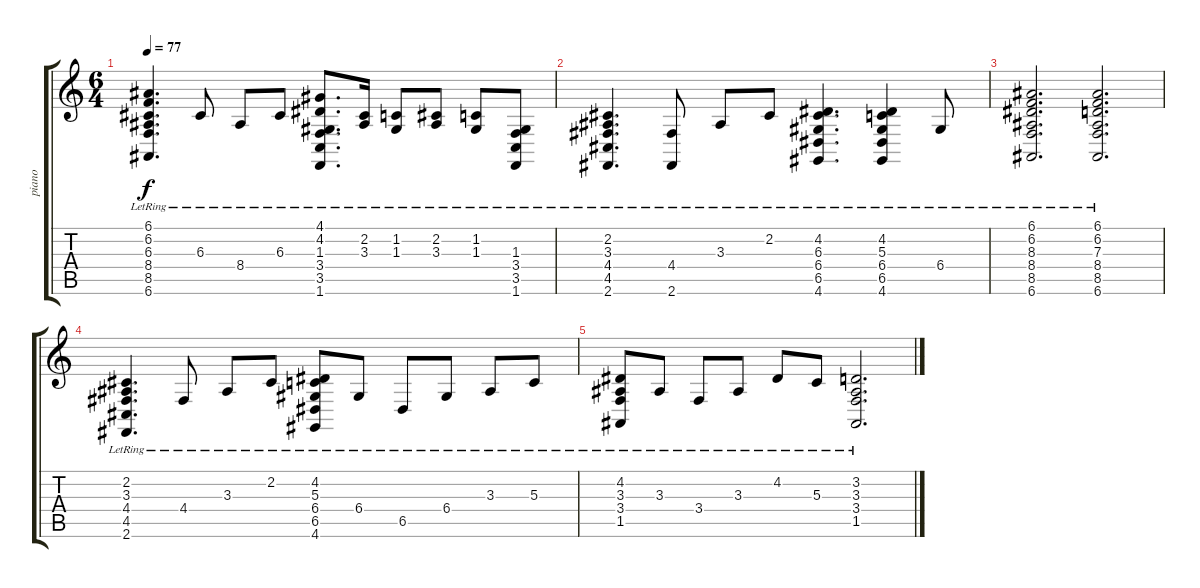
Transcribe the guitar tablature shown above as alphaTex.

\track ("piano" "piano") {instrument acousticgrandpiano}
\staff {score tabs}
\tuning (E4 B3 G3 D3 A2 E2) {hide}
\ts (6 4)
\tempo 77
\clef g2
\ks c
(6.1 6.2 6.3 8.4{lr} 8.5{lr} 6.6{lr}).4{d dy f} 6.3{lr}.8 8.4{lr}.8 6.3{lr}.8 (4.1 4.2{lr} 1.3{lr} 3.4{lr} 3.5{lr} 1.6{lr}).8{d} (2.2{lr} 3.3).16 (1.2{lr} 1.3).8 (2.2{lr} 3.3).8 (1.2{lr} 1.3).8 (1.3{lr} 3.4{lr} 3.5{lr} 1.6{lr}).8 |
(2.2{lr} 3.3{lr} 4.4{lr} 4.5{lr} 2.6{lr}).4{d} (4.4{lr} 2.6).8 3.3{lr}.8 2.2{lr}.8 (4.2{lr} 6.3 6.4{lr} 6.5 4.6{lr}).4{d} (4.2{lr} 5.3{lr} 6.4{lr} 6.5{lr} 4.6{lr}).4 6.4{lr}.8 |
(6.1{lr} 6.2{lr} 8.3{lr} 8.4{lr} 8.5{lr} 6.6{lr}).2{d} (6.1{lr} 6.2{lr} 7.3{lr} 8.4{lr} 8.5{lr} 6.6{lr}).2{d} |
(2.2{lr} 3.3{lr} 4.4{lr} 4.5{lr} 2.6{lr}).4{d} 4.4{lr}.8 3.3{lr}.8 2.2{lr}.8 (4.2{lr} 5.3{lr} 6.4{lr} 6.5{lr} 4.6{lr}).8 6.4{lr}.8 6.5{lr}.8 6.4{lr}.8 3.3{lr}.8 5.3{lr}.8 |
(4.2{lr} 3.3{lr} 3.4{lr} 1.5{lr}).8 3.3{lr}.8 3.4{lr}.8 3.3{lr}.8 4.2{lr}.8 5.3{lr}.8 (3.2{lr} 3.3{lr} 3.4{lr} 1.5{lr}).2{d}
